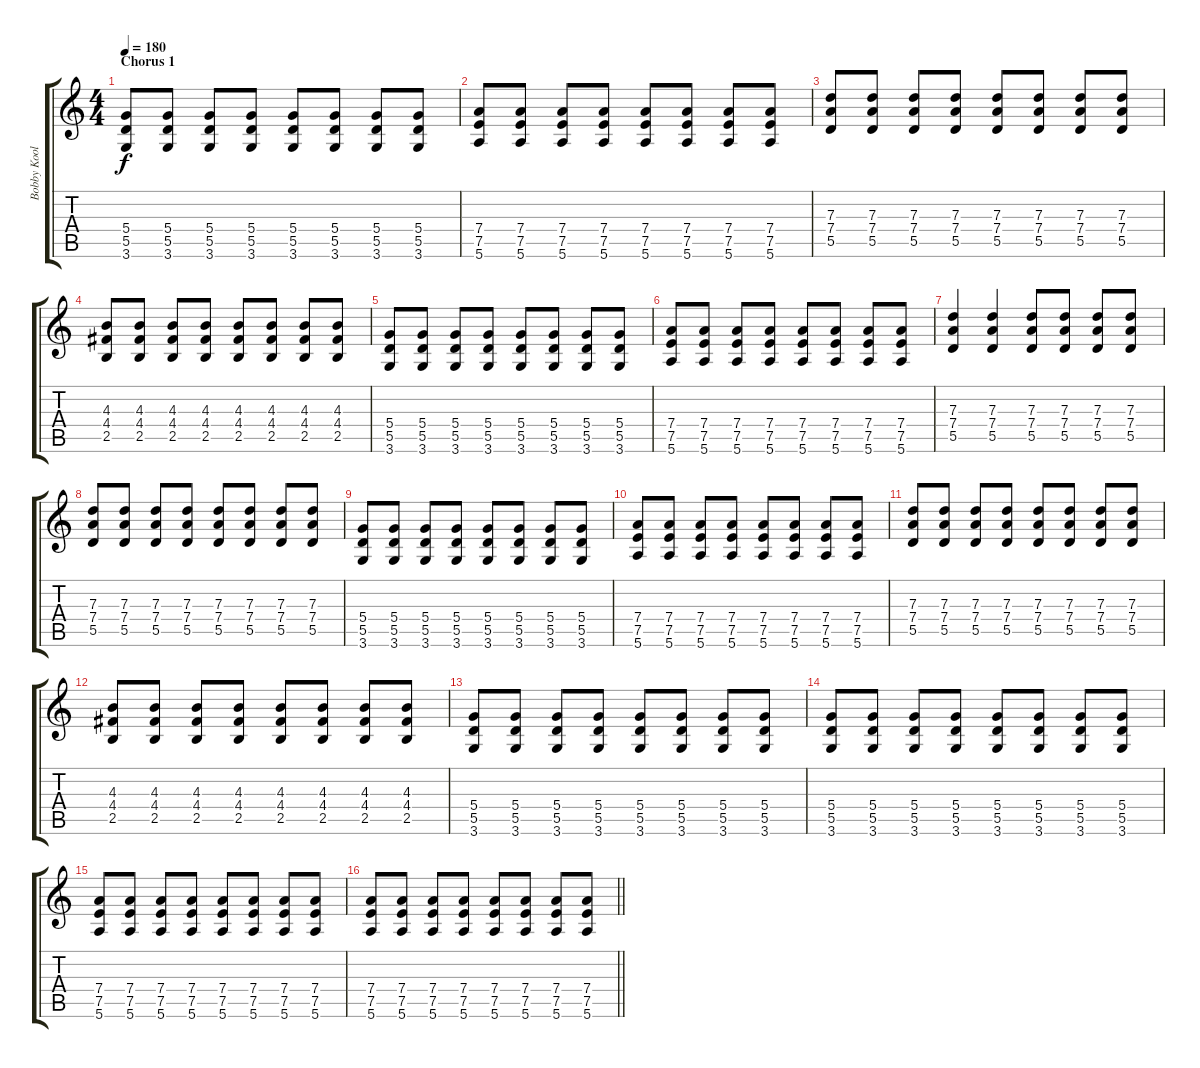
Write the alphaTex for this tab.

\track ("Bobby Kool (Guitar)" "Bobby Kool") {instrument distortionguitar}
\staff {score tabs}
\tuning (E4 B3 G3 D3 A2 E2) {hide}
\ts (4 4)
\section ("" "Chorus 1")
\tempo 180
\clef g2
\ks c
(5.4 5.5 3.6).8{dy f} (5.4 5.5 3.6).8 (5.4 5.5 3.6).8 (5.4 5.5 3.6).8 (5.4 5.5 3.6).8 (5.4 5.5 3.6).8 (5.4 5.5 3.6).8 (5.4 5.5 3.6).8 |
(7.4 7.5 5.6).8 (7.4 7.5 5.6).8 (7.4 7.5 5.6).8 (7.4 7.5 5.6).8 (7.4 7.5 5.6).8 (7.4 7.5 5.6).8 (7.4 7.5 5.6).8 (7.4 7.5 5.6).8 |
(7.3 7.4 5.5).8 (7.3 7.4 5.5).8 (7.3 7.4 5.5).8 (7.3 7.4 5.5).8 (7.3 7.4 5.5).8 (7.3 7.4 5.5).8 (7.3 7.4 5.5).8 (7.3 7.4 5.5).8 |
(4.3 4.4 2.5).8 (4.3 4.4 2.5).8 (4.3 4.4 2.5).8 (4.3 4.4 2.5).8 (4.3 4.4 2.5).8 (4.3 4.4 2.5).8 (4.3 4.4 2.5).8 (4.3 4.4 2.5).8 |
(5.4 5.5 3.6).8 (5.4 5.5 3.6).8 (5.4 5.5 3.6).8 (5.4 5.5 3.6).8 (5.4 5.5 3.6).8 (5.4 5.5 3.6).8 (5.4 5.5 3.6).8 (5.4 5.5 3.6).8 |
(7.4 7.5 5.6).8 (7.4 7.5 5.6).8 (7.4 7.5 5.6).8 (7.4 7.5 5.6).8 (7.4 7.5 5.6).8 (7.4 7.5 5.6).8 (7.4 7.5 5.6).8 (7.4 7.5 5.6).8 |
(7.3 7.4 5.5).4 (7.3 7.4 5.5).4 (7.3 7.4 5.5).8 (7.3 7.4 5.5).8 (7.3 7.4 5.5).8 (7.3 7.4 5.5).8 |
(7.3 7.4 5.5).8 (7.3 7.4 5.5).8 (7.3 7.4 5.5).8 (7.3 7.4 5.5).8 (7.3 7.4 5.5).8 (7.3 7.4 5.5).8 (7.3 7.4 5.5).8 (7.3 7.4 5.5).8 |
(5.4 5.5 3.6).8 (5.4 5.5 3.6).8 (5.4 5.5 3.6).8 (5.4 5.5 3.6).8 (5.4 5.5 3.6).8 (5.4 5.5 3.6).8 (5.4 5.5 3.6).8 (5.4 5.5 3.6).8 |
(7.4 7.5 5.6).8 (7.4 7.5 5.6).8 (7.4 7.5 5.6).8 (7.4 7.5 5.6).8 (7.4 7.5 5.6).8 (7.4 7.5 5.6).8 (7.4 7.5 5.6).8 (7.4 7.5 5.6).8 |
(7.3 7.4 5.5).8 (7.3 7.4 5.5).8 (7.3 7.4 5.5).8 (7.3 7.4 5.5).8 (7.3 7.4 5.5).8 (7.3 7.4 5.5).8 (7.3 7.4 5.5).8 (7.3 7.4 5.5).8 |
(4.3 4.4 2.5).8 (4.3 4.4 2.5).8 (4.3 4.4 2.5).8 (4.3 4.4 2.5).8 (4.3 4.4 2.5).8 (4.3 4.4 2.5).8 (4.3 4.4 2.5).8 (4.3 4.4 2.5).8 |
(5.4 5.5 3.6).8 (5.4 5.5 3.6).8 (5.4 5.5 3.6).8 (5.4 5.5 3.6).8 (5.4 5.5 3.6).8 (5.4 5.5 3.6).8 (5.4 5.5 3.6).8 (5.4 5.5 3.6).8 |
(5.4 5.5 3.6).8 (5.4 5.5 3.6).8 (5.4 5.5 3.6).8 (5.4 5.5 3.6).8 (5.4 5.5 3.6).8 (5.4 5.5 3.6).8 (5.4 5.5 3.6).8 (5.4 5.5 3.6).8 |
(7.4 7.5 5.6).8 (7.4 7.5 5.6).8 (7.4 7.5 5.6).8 (7.4 7.5 5.6).8 (7.4 7.5 5.6).8 (7.4 7.5 5.6).8 (7.4 7.5 5.6).8 (7.4 7.5 5.6).8 |
\barLineRight lightlight
(7.4 7.5 5.6).8 (7.4 7.5 5.6).8 (7.4 7.5 5.6).8 (7.4 7.5 5.6).8 (7.4 7.5 5.6).8 (7.4 7.5 5.6).8 (7.4 7.5 5.6).8 (7.4 7.5 5.6).8
